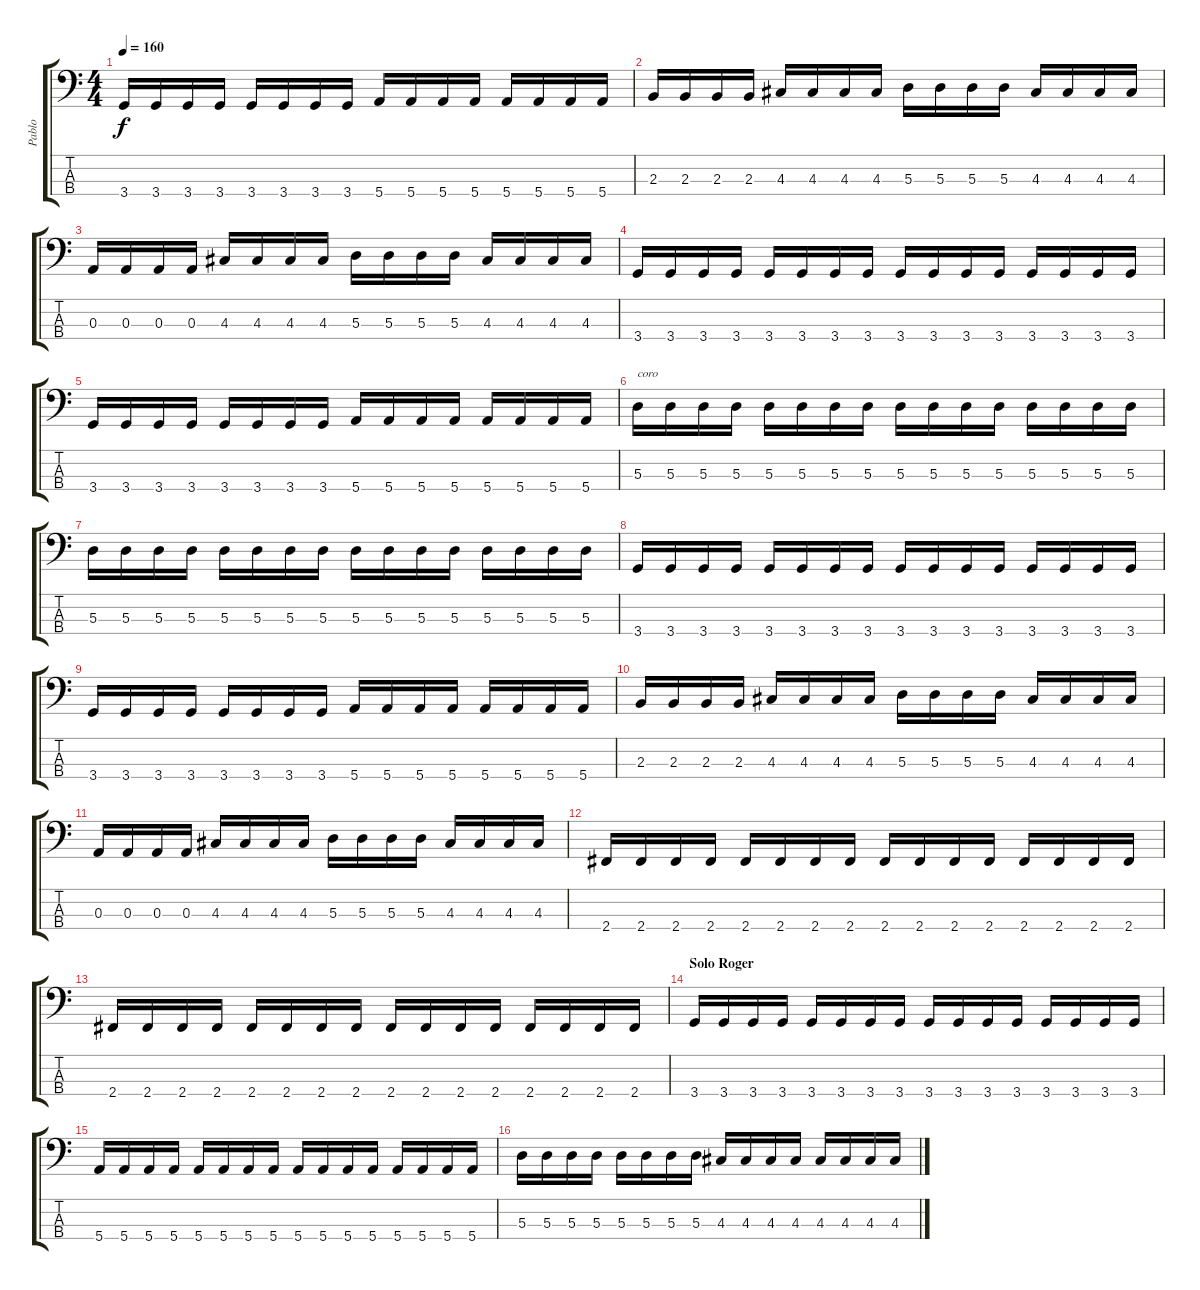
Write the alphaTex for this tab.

\track ("Pablo" "Pablo") {instrument electricbasspick}
\staff {score tabs}
\tuning (G2 D2 A1 E1) {hide}
\ts (4 4)
\tempo 160
\clef f4
\ks c
3.4.16{dy f} 3.4.16 3.4.16 3.4.16 3.4.16 3.4.16 3.4.16 3.4.16 5.4.16 5.4.16 5.4.16 5.4.16 5.4.16 5.4.16 5.4.16 5.4.16 |
2.3.16 2.3.16 2.3.16 2.3.16 4.3.16 4.3.16 4.3.16 4.3.16 5.3.16 5.3.16 5.3.16 5.3.16 4.3.16 4.3.16 4.3.16 4.3.16 |
0.3.16 0.3.16 0.3.16 0.3.16 4.3.16 4.3.16 4.3.16 4.3.16 5.3.16 5.3.16 5.3.16 5.3.16 4.3.16 4.3.16 4.3.16 4.3.16 |
3.4.16 3.4.16 3.4.16 3.4.16 3.4.16 3.4.16 3.4.16 3.4.16 3.4.16 3.4.16 3.4.16 3.4.16 3.4.16 3.4.16 3.4.16 3.4.16 |
3.4.16 3.4.16 3.4.16 3.4.16 3.4.16 3.4.16 3.4.16 3.4.16 5.4.16 5.4.16 5.4.16 5.4.16 5.4.16 5.4.16 5.4.16 5.4.16 |
5.3.16{txt "coro"} 5.3.16 5.3.16 5.3.16 5.3.16 5.3.16 5.3.16 5.3.16 5.3.16 5.3.16 5.3.16 5.3.16 5.3.16 5.3.16 5.3.16 5.3.16 |
5.3.16 5.3.16 5.3.16 5.3.16 5.3.16 5.3.16 5.3.16 5.3.16 5.3.16 5.3.16 5.3.16 5.3.16 5.3.16 5.3.16 5.3.16 5.3.16 |
3.4.16 3.4.16 3.4.16 3.4.16 3.4.16 3.4.16 3.4.16 3.4.16 3.4.16 3.4.16 3.4.16 3.4.16 3.4.16 3.4.16 3.4.16 3.4.16 |
3.4.16 3.4.16 3.4.16 3.4.16 3.4.16 3.4.16 3.4.16 3.4.16 5.4.16 5.4.16 5.4.16 5.4.16 5.4.16 5.4.16 5.4.16 5.4.16 |
2.3.16 2.3.16 2.3.16 2.3.16 4.3.16 4.3.16 4.3.16 4.3.16 5.3.16 5.3.16 5.3.16 5.3.16 4.3.16 4.3.16 4.3.16 4.3.16 |
0.3.16 0.3.16 0.3.16 0.3.16 4.3.16 4.3.16 4.3.16 4.3.16 5.3.16 5.3.16 5.3.16 5.3.16 4.3.16 4.3.16 4.3.16 4.3.16 |
2.4.16 2.4.16 2.4.16 2.4.16 2.4.16 2.4.16 2.4.16 2.4.16 2.4.16 2.4.16 2.4.16 2.4.16 2.4.16 2.4.16 2.4.16 2.4.16 |
2.4.16 2.4.16 2.4.16 2.4.16 2.4.16 2.4.16 2.4.16 2.4.16 2.4.16 2.4.16 2.4.16 2.4.16 2.4.16 2.4.16 2.4.16 2.4.16 |
\section ("" "Solo Roger")
3.4.16 3.4.16 3.4.16 3.4.16 3.4.16 3.4.16 3.4.16 3.4.16 3.4.16 3.4.16 3.4.16 3.4.16 3.4.16 3.4.16 3.4.16 3.4.16 |
5.4.16 5.4.16 5.4.16 5.4.16 5.4.16 5.4.16 5.4.16 5.4.16 5.4.16 5.4.16 5.4.16 5.4.16 5.4.16 5.4.16 5.4.16 5.4.16 |
5.3.16 5.3.16 5.3.16 5.3.16 5.3.16 5.3.16 5.3.16 5.3.16 4.3.16 4.3.16 4.3.16 4.3.16 4.3.16 4.3.16 4.3.16 4.3.16
